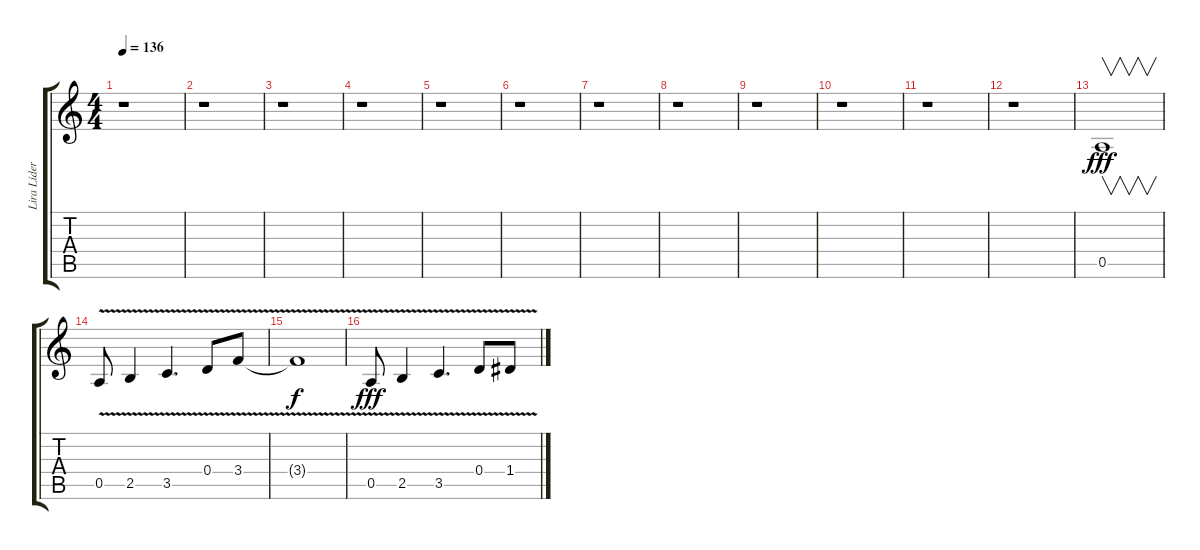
\track ("Lira Líder (Solo)" "Lira Líder") {instrument overdrivenguitar}
\staff {score tabs}
\tuning (E4 B3 G3 D3 A2 E2) {hide}
\ts (4 4)
\tempo 136
\clef g2
\ks c
r.1{dy f} |
r.1 |
r.1 |
r.1 |
r.1 |
r.1 |
r.1 |
r.1 |
r.1 |
r.1 |
r.1 |
r.1 |
0.5.1{v dy fff} |
0.5{v}.8 2.5{v}.4 3.5{v}.4{d} 0.4{v}.8 3.4{v}.8 |
3.4{t}.1{dy f} |
0.5{v}.8{dy fff} 2.5{v}.4 3.5{v}.4{d} 0.4{v}.8 1.4{v}.8
